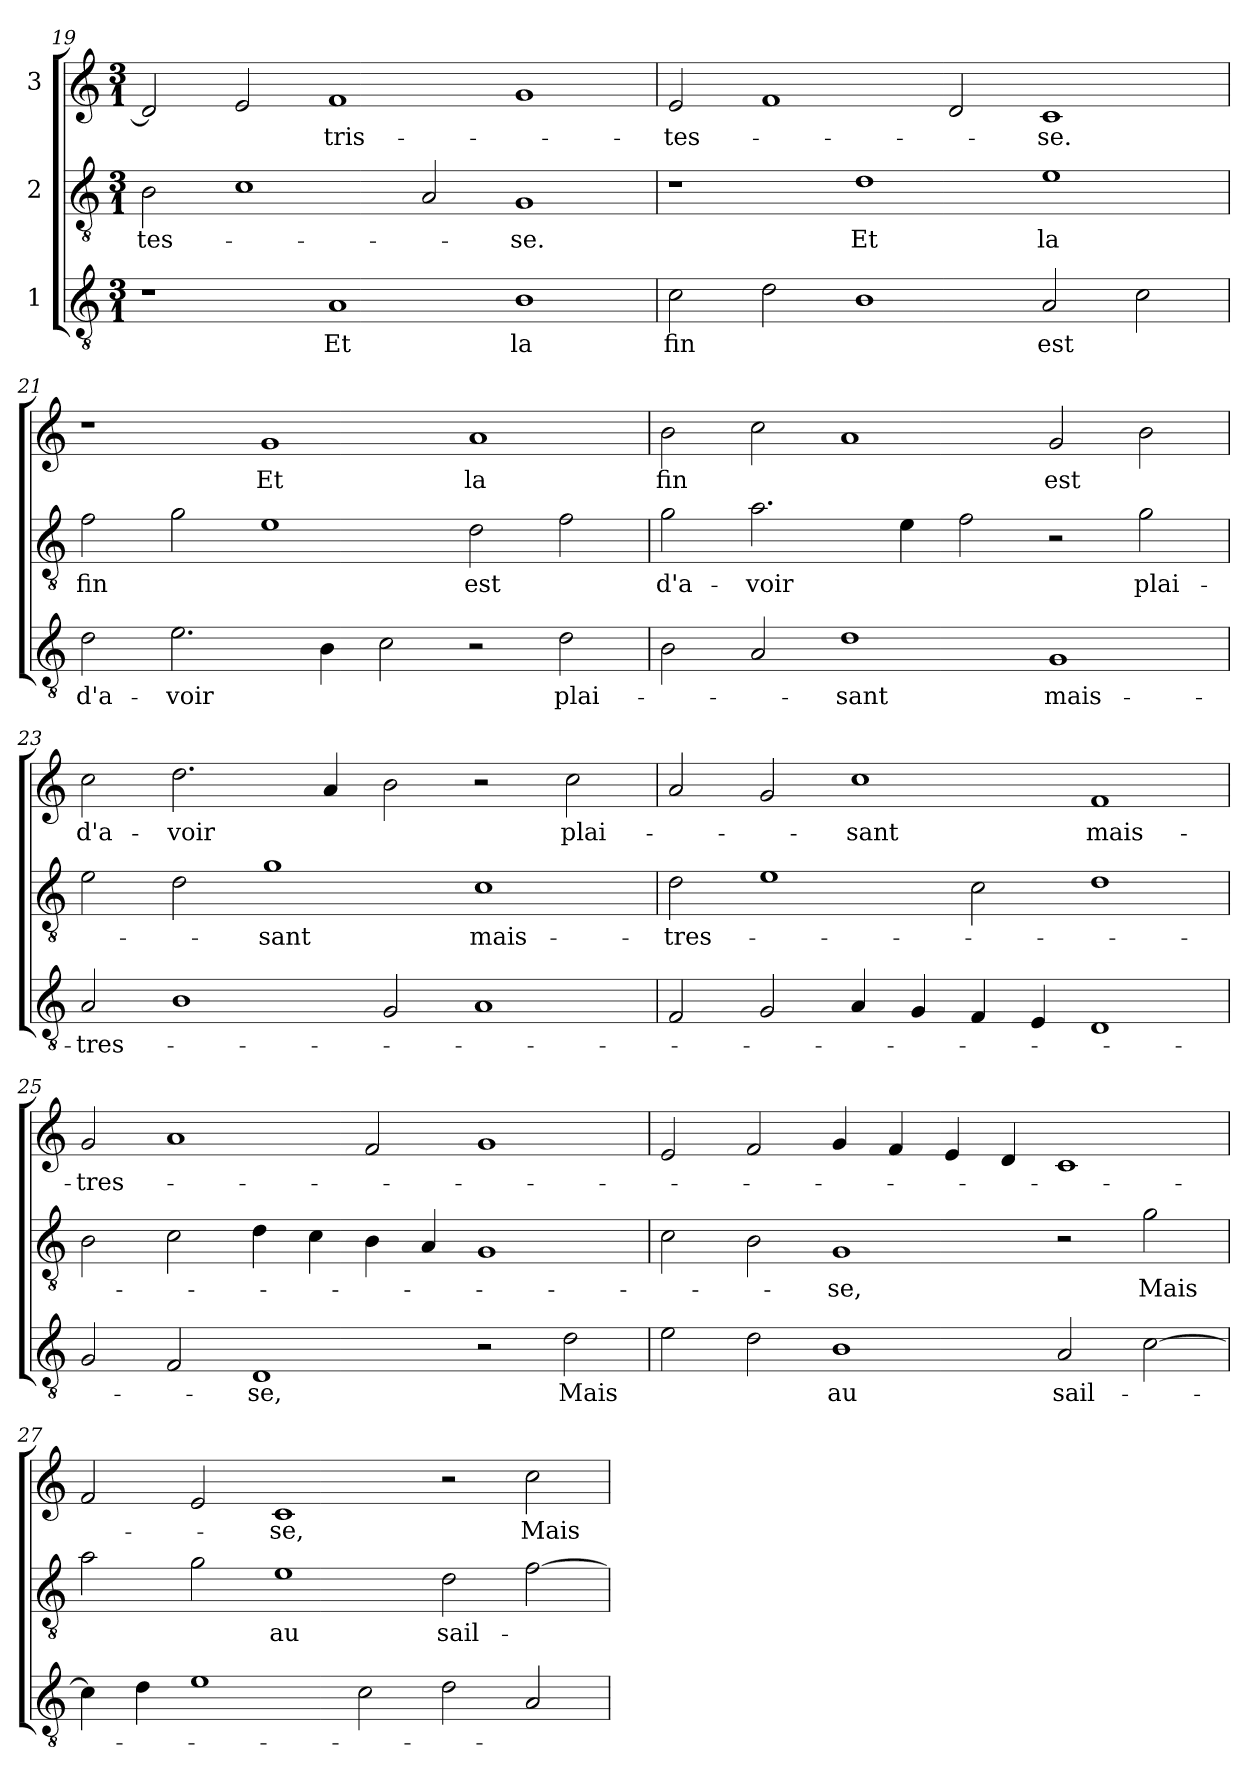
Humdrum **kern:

**kern	**text	**kern	**text	**kern	**text
*part3	*part3	*part2	*part2	*part1	*part1
*staff3	*staff3	*staff2	*staff2	*staff1	*staff1
*I"1	*	*I"2	*	*I"3	*
*clefGv2	*	*clefGv2	*	*clefG2	*
*k[]	*	*k[]	*	*k[]	*
*M3/1	*	*M3/1	*	*M3/1	*
=19	=19	=19	=19	=19	=19
1r	.	2B\	-tes-	2d/]	.
.	.	1c	.	2e/	.
1A	Et	.	.	1f	tris-
.	.	2A/	.	.	.
1B	la	1G	-se.	1g	.
=20	=20	=20	=20	=20	=20
2c\	fin	1r	.	2e/	-tes-
2d\	.	.	.	1f	.
1B	.	1d	Et	.	.
.	.	.	.	2d/	.
2A/	est	1e	la	1c	-se.
2c\	.	.	.	.	.
=21	=21	=21	=21	=21	=21
2d\	d'a-	2f\	fin	1r	.
2.e\	-voir	2g\	.	.	.
.	.	1e	.	1g	Et
4B\	.	.	.	.	.
2c\	.	.	.	.	.
2r	.	2d\	est	1a	la
2d\	plai-	2f\	.	.	.
=22	=22	=22	=22	=22	=22
2B\	.	2g\	d'a-	2b\	fin
2A/	.	2.a\	-voir	2cc\	.
1d	-sant	.	.	1a	.
.	.	4e\	.	.	.
.	.	2f\	.	.	.
1G	mais-	2r	.	2g/	est
.	.	2g\	plai-	2b\	.
=23	=23	=23	=23	=23	=23
2A/	-tres-	2e\	.	2cc\	d'a-
1B	.	2d\	.	2.dd\	-voir
.	.	1g	-sant	.	.
.	.	.	.	4a/	.
2G/	.	.	.	2b\	.
1A	.	1c	mais-	2r	.
.	.	.	.	2cc\	plai-
=24	=24	=24	=24	=24	=24
2F/	.	2d\	-tres-	2a/	.
2G/	.	1e	.	2g/	.
4A/	.	.	.	1cc	-sant
4G/	.	.	.	.	.
4F/	.	2c\	.	.	.
4E/	.	.	.	.	.
1D	.	1d	.	1f	mais-
=25	=25	=25	=25	=25	=25
2G/	.	2B\	.	2g/	-tres-
2F/	.	2c\	.	1a	.
1D	-se,	4d\	.	.	.
.	.	4c\	.	.	.
.	.	4B\	.	2f/	.
.	.	4A/	.	.	.
2r	.	1G	.	1g	.
2d\	Mais	.	.	.	.
=26	=26	=26	=26	=26	=26
2e\	.	2c\	.	2e/	.
2d\	.	2B\	.	2f/	.
1B	au	1G	-se,	4g/	.
.	.	.	.	4f/	.
.	.	.	.	4e/	.
.	.	.	.	4d/	.
2A/	sail-	2r	.	1c	.
[2c\	.	2g\	Mais	.	.
=27	=27	=27	=27	=27	=27
4c\]	.	2a\	.	2f/	.
4d\	.	.	.	.	.
1e	.	2g\	.	2e/	.
.	.	1e	au	1c	-se,
2c\	.	.	.	.	.
2d\	.	2d\	sail-	2r	.
2A/	.	[2f\	.	2cc\	Mais
=	=	=	=	=	=
*-	*-	*-	*-	*-	*-
